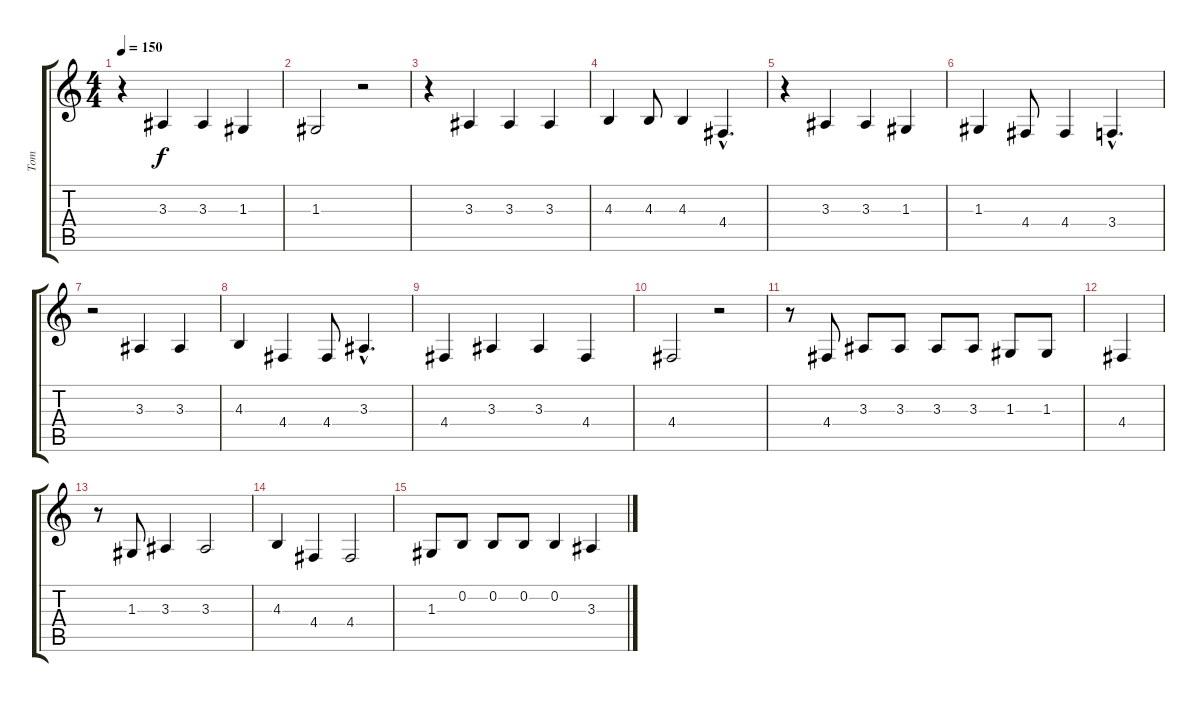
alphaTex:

\track ("Tom" "Tom") {instrument tenorsax}
\staff {score tabs}
\tuning (E4 B3 G3 D3 A2 E2) {hide}
\ts (4 4)
\tempo 150
\clef g2
\ks c
r.4{dy f instrument tenorsax} 3.3.4 3.3.4 1.3.4 |
1.3.2 r.2 |
r.4 3.3.4 3.3.4 3.3.4 |
4.3.4 4.3.8 4.3.4 4.4{hac}.4{d} |
r.4 3.3.4 3.3.4 1.3.4 |
1.3.4 4.4.8 4.4.4 3.4{hac}.4{d} |
r.2 3.3.4 3.3.4 |
4.3.4 4.4.4 4.4.8 3.3{hac}.4{d} |
4.4.4 3.3.4 3.3.4 4.4.4 |
4.4.2 r.2 |
r.8 4.4.8 3.3.8 3.3.8 3.3.8 3.3.8 1.3.8 1.3.8 |
4.4.4 |
r.8 1.3.8 3.3.4 3.3.2 |
4.3.4 4.4.4 4.4.2 |
1.3.8 0.2.8 0.2.8 0.2.8 0.2.4 3.3.4
